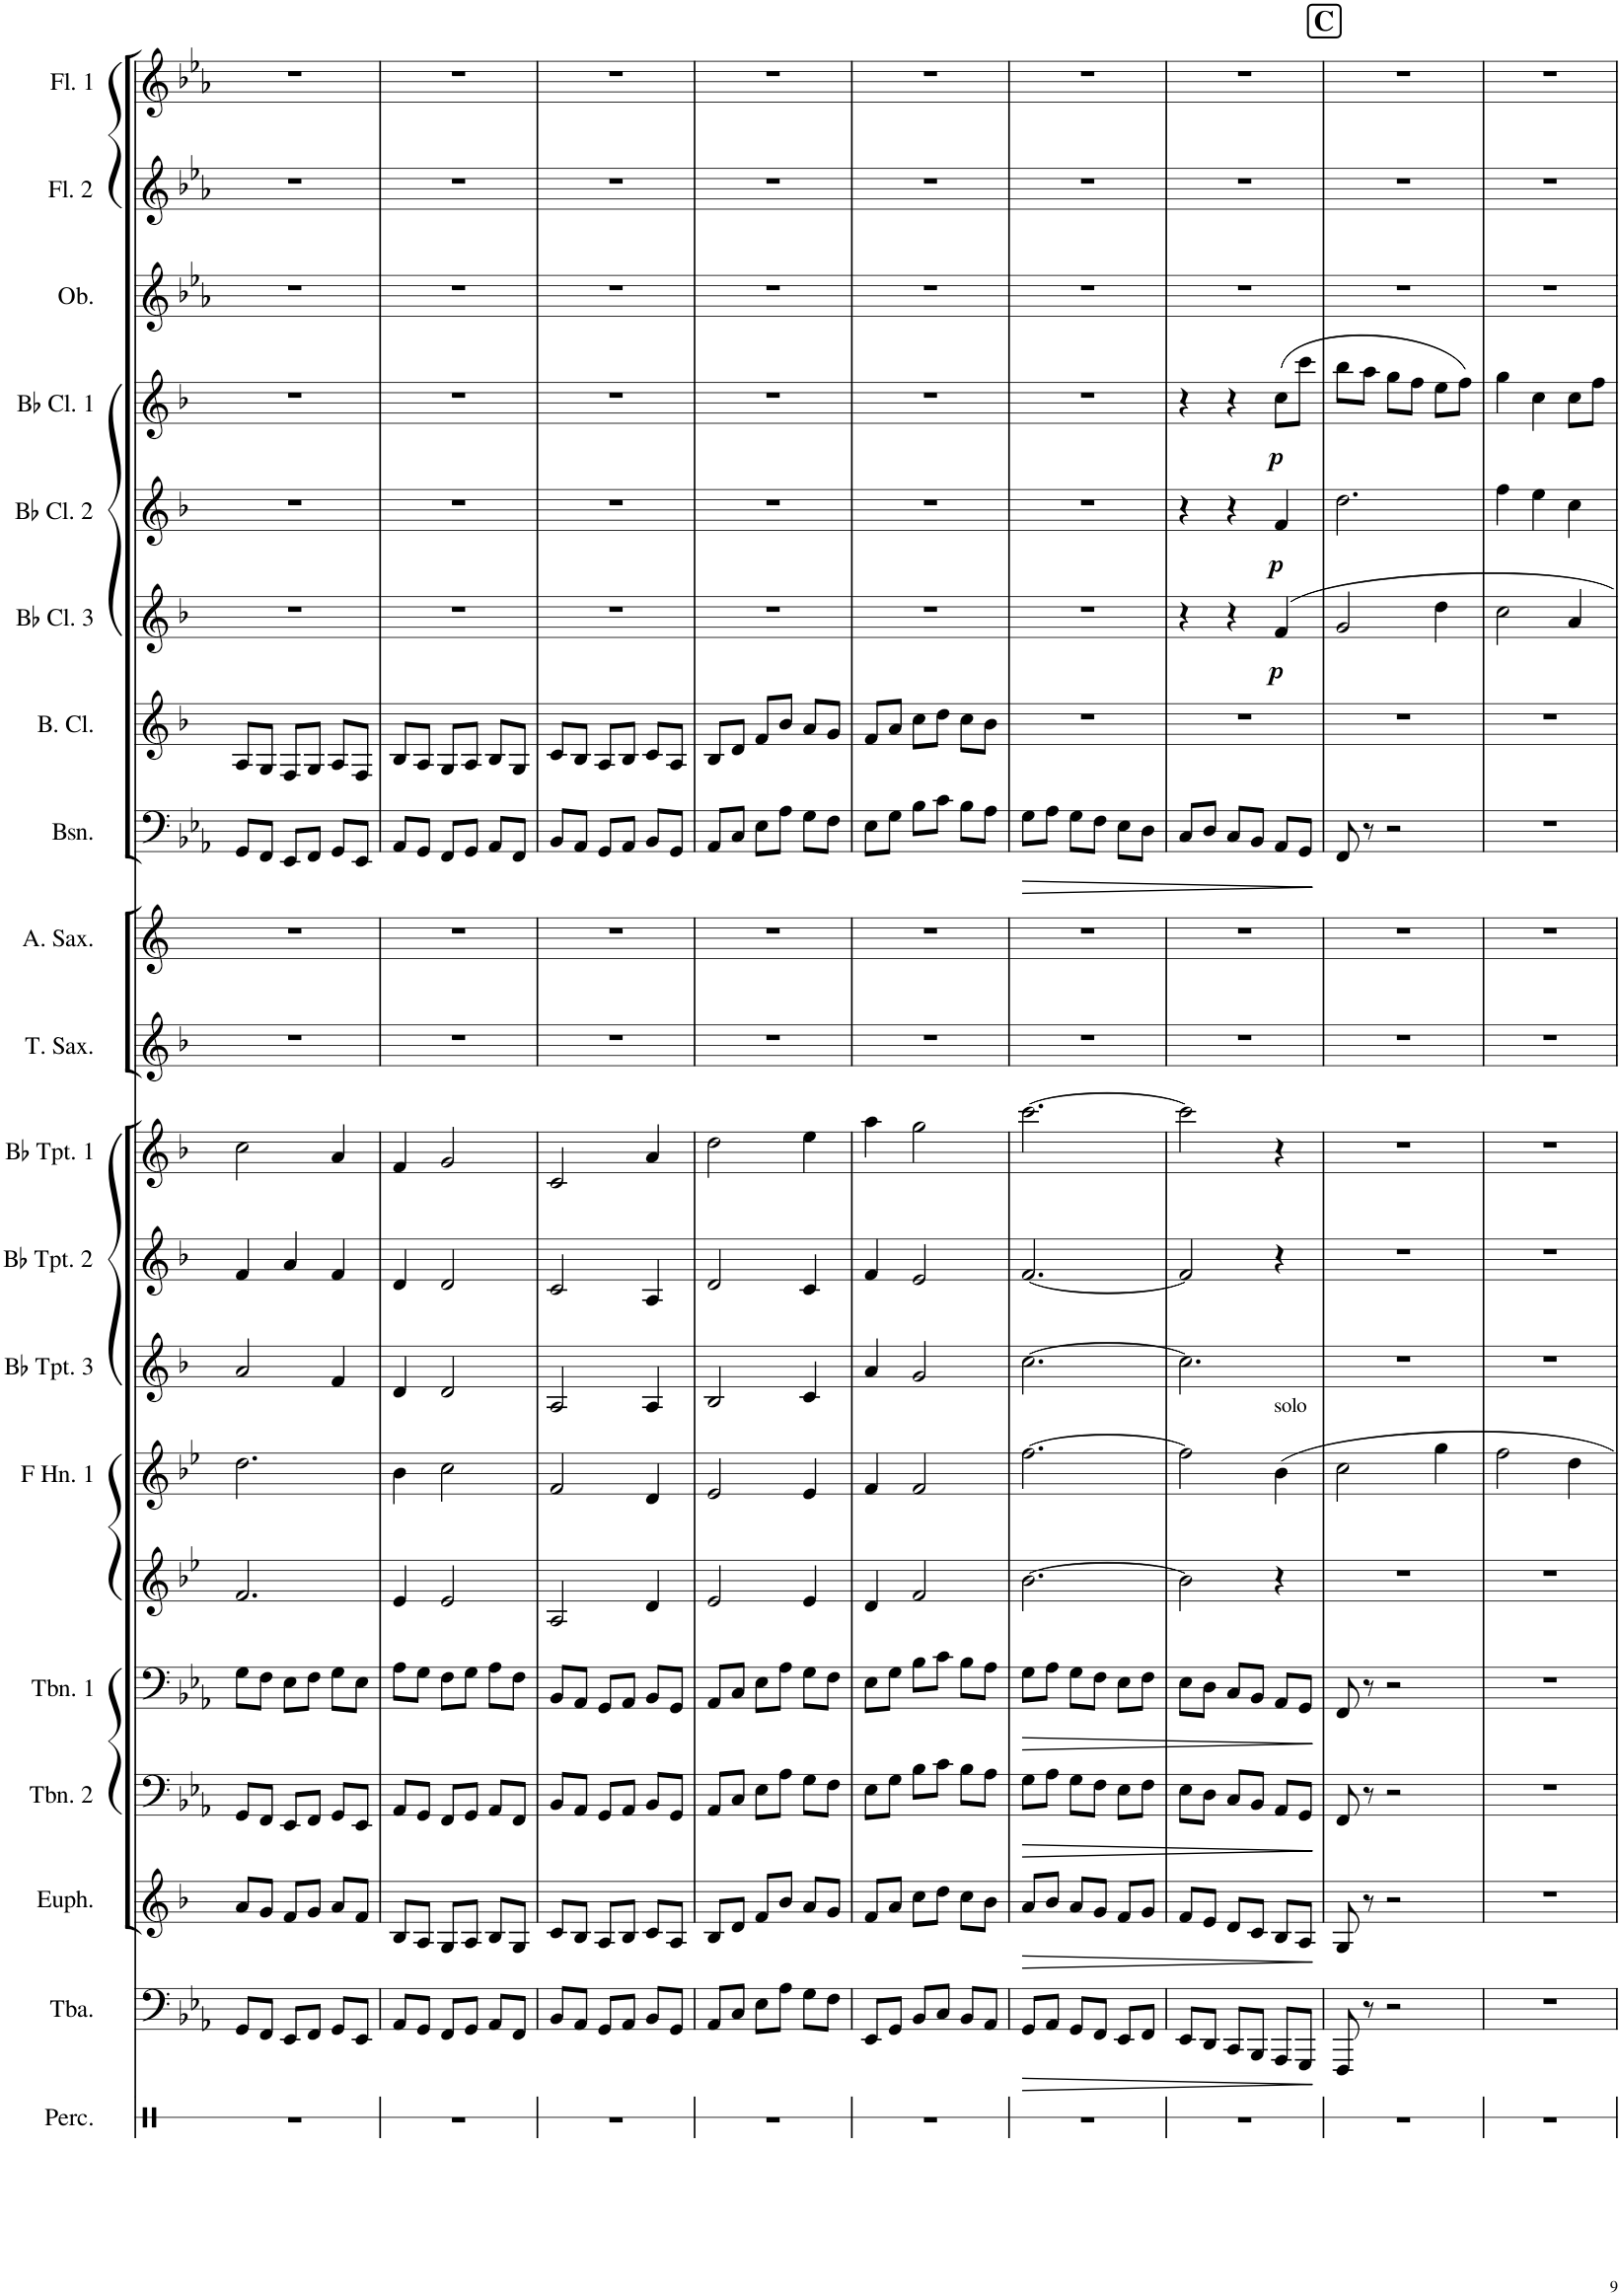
**kern	**kern	**dynam	**kern	**dynam	**kern	**dynam	**kern	**dynam	**kern	**kern	**kern	**kern	**kern	**kern	**kern	**kern	**dynam	**kern	**kern	**dynam	**kern	**dynam	**kern	**dynam	**kern	**kern	**kern
*part20	*part19	*part19	*part18	*part18	*part17	*part17	*part16	*part16	*part15	*part14	*part13	*part12	*part11	*part10	*part9	*part8	*part8	*part7	*part6	*part6	*part5	*part5	*part4	*part4	*part3	*part2	*part1
*staff20	*staff19	*staff19	*staff18	*staff18	*staff17	*staff17	*staff16	*staff16	*staff15	*staff14	*staff13	*staff12	*staff11	*staff10	*staff9	*staff8	*staff8	*staff7	*staff6	*staff6	*staff5	*staff5	*staff4	*staff4	*staff3	*staff2	*staff1
*I"Percussion	*I"Tuba	*	*I"Euphonium	*	*I"Trombone 2	*	*I"Trombone 1	*	*I"F Horn 2	*I"F Horn 1	*I"Bb Trumpet 3	*I"Bb Trumpet 2	*I"Bb Trumpet 1	*I"Tenor Saxophone	*I"Alto Saxophone	*I"Bassoon	*	*I"Bass Clarinet	*I"Bb Clarinet 3	*	*I"Bb Clarinet 2	*	*I"Bb Clarinet 1	*	*I"Oboe	*I"Flute 2	*I"Flute 1
*I'Perc.	*I'Tba.	*	*I'Euph.	*	*I'Tbn. 2	*	*I'Tbn. 1	*	*I'Hn	*I'F Hn. 1	*I'Bb Tpt. 3	*I'Bb Tpt. 2	*I'Bb Tpt. 1	*I'T. Sax.	*I'A. Sax.	*I'Bsn.	*	*I'B. Cl.	*I'Bb Cl. 3	*	*I'Bb Cl. 2	*	*I'Bb Cl. 1	*	*I'Ob.	*I'Fl. 2	*I'Fl. 1
!!LO:PB:g=z
*clefX	*clefF4	*	*clefG2	*	*clefF4	*	*clefF4	*	*clefG2	*clefG2	*clefG2	*clefG2	*clefG2	*clefG2	*clefG2	*clefF4	*	*clefG2	*clefG2	*	*clefG2	*	*clefG2	*	*clefG2	*clefG2	*clefG2
*	*	*	*Trd8c14	*	*	*	*	*	*Trd4c7	*Trd4c7	*Trd1c2	*Trd1c2	*Trd1c2	*Trd8c14	*Trd5c9	*	*	*Trd8c14	*Trd1c2	*	*Trd1c2	*	*Trd1c2	*	*	*	*
*k[]	*k[b-e-a-]	*	*k[b-]	*	*k[b-e-a-]	*	*k[b-e-a-]	*	*k[b-e-]	*k[b-e-]	*k[b-]	*k[b-]	*k[b-]	*k[b-]	*k[]	*k[b-e-a-]	*	*k[b-]	*k[b-]	*	*k[b-]	*	*k[b-]	*	*k[b-e-a-]	*k[b-e-a-]	*k[b-e-a-]
*M3/4	*M3/4	*	*M3/4	*	*M3/4	*	*M3/4	*	*M3/4	*M3/4	*M3/4	*M3/4	*M3/4	*M3/4	*M3/4	*M3/4	*	*M3/4	*M3/4	*	*M3/4	*	*M3/4	*	*M3/4	*M3/4	*M3/4
=50	=50	=50	=50	=50	=50	=50	=50	=50	=50	=50	=50	=50	=50	=50	=50	=50	=50	=50	=50	=50	=50	=50	=50	=50	=50	=50	=50
2.r	8GG/L	.	8a/L	.	8GG/L	.	8G\L	.	2.f/	2.dd\	2a/	4f/	2cc\	2.r	2.r	8GG/L	.	8A/L	2.r	.	2.r	.	2.r	.	2.r	2.r	2.r
.	8FF/J	.	8g/J	.	8FF/J	.	8F\J	.	.	.	.	.	.	.	.	8FF/J	.	8G/J	.	.	.	.	.	.	.	.	.
.	8EE-/L	.	8f/L	.	8EE-/L	.	8E-\L	.	.	.	.	4a/	.	.	.	8EE-/L	.	8F/L	.	.	.	.	.	.	.	.	.
.	8FF/J	.	8g/J	.	8FF/J	.	8F\J	.	.	.	.	.	.	.	.	8FF/J	.	8G/J	.	.	.	.	.	.	.	.	.
.	8GG/L	.	8a/L	.	8GG/L	.	8G\L	.	.	.	4f/	4f/	4a/	.	.	8GG/L	.	8A/L	.	.	.	.	.	.	.	.	.
.	8EE-/J	.	8f/J	.	8EE-/J	.	8E-\J	.	.	.	.	.	.	.	.	8EE-/J	.	8F/J	.	.	.	.	.	.	.	.	.
=51	=51	=51	=51	=51	=51	=51	=51	=51	=51	=51	=51	=51	=51	=51	=51	=51	=51	=51	=51	=51	=51	=51	=51	=51	=51	=51	=51
2.r	8AA-/L	.	8B-/L	.	8AA-/L	.	8A-\L	.	4e-/	4b-\	4d/	4d/	4f/	2.r	2.r	8AA-/L	.	8B-/L	2.r	.	2.r	.	2.r	.	2.r	2.r	2.r
.	8GG/J	.	8A/J	.	8GG/J	.	8G\J	.	.	.	.	.	.	.	.	8GG/J	.	8A/J	.	.	.	.	.	.	.	.	.
.	8FF/L	.	8G/L	.	8FF/L	.	8F\L	.	2e-/	2cc\	2d/	2d/	2g/	.	.	8FF/L	.	8G/L	.	.	.	.	.	.	.	.	.
.	8GG/J	.	8A/J	.	8GG/J	.	8G\J	.	.	.	.	.	.	.	.	8GG/J	.	8A/J	.	.	.	.	.	.	.	.	.
.	8AA-/L	.	8B-/L	.	8AA-/L	.	8A-\L	.	.	.	.	.	.	.	.	8AA-/L	.	8B-/L	.	.	.	.	.	.	.	.	.
.	8FF/J	.	8G/J	.	8FF/J	.	8F\J	.	.	.	.	.	.	.	.	8FF/J	.	8G/J	.	.	.	.	.	.	.	.	.
=52	=52	=52	=52	=52	=52	=52	=52	=52	=52	=52	=52	=52	=52	=52	=52	=52	=52	=52	=52	=52	=52	=52	=52	=52	=52	=52	=52
2.r	8BB-/L	.	8c/L	.	8BB-/L	.	8BB-/L	.	2A/	2f/	2A/	2c/	2c/	2.r	2.r	8BB-/L	.	8c/L	2.r	.	2.r	.	2.r	.	2.r	2.r	2.r
.	8AA-/J	.	8B-/J	.	8AA-/J	.	8AA-/J	.	.	.	.	.	.	.	.	8AA-/J	.	8B-/J	.	.	.	.	.	.	.	.	.
.	8GG/L	.	8A/L	.	8GG/L	.	8GG/L	.	.	.	.	.	.	.	.	8GG/L	.	8A/L	.	.	.	.	.	.	.	.	.
.	8AA-/J	.	8B-/J	.	8AA-/J	.	8AA-/J	.	.	.	.	.	.	.	.	8AA-/J	.	8B-/J	.	.	.	.	.	.	.	.	.
.	8BB-/L	.	8c/L	.	8BB-/L	.	8BB-/L	.	4d/	4d/	4A/	4A/	4a/	.	.	8BB-/L	.	8c/L	.	.	.	.	.	.	.	.	.
.	8GG/J	.	8A/J	.	8GG/J	.	8GG/J	.	.	.	.	.	.	.	.	8GG/J	.	8A/J	.	.	.	.	.	.	.	.	.
=53	=53	=53	=53	=53	=53	=53	=53	=53	=53	=53	=53	=53	=53	=53	=53	=53	=53	=53	=53	=53	=53	=53	=53	=53	=53	=53	=53
2.r	8AA-/L	.	8B-/L	.	8AA-/L	.	8AA-/L	.	2e-/	2e-/	2B-/	2d/	2dd\	2.r	2.r	8AA-/L	.	8B-/L	2.r	.	2.r	.	2.r	.	2.r	2.r	2.r
.	8C/J	.	8d/J	.	8C/J	.	8C/J	.	.	.	.	.	.	.	.	8C/J	.	8d/J	.	.	.	.	.	.	.	.	.
.	8E-\L	.	8f/L	.	8E-\L	.	8E-\L	.	.	.	.	.	.	.	.	8E-\L	.	8f/L	.	.	.	.	.	.	.	.	.
.	8A-\J	.	8b-/J	.	8A-\J	.	8A-\J	.	.	.	.	.	.	.	.	8A-\J	.	8b-/J	.	.	.	.	.	.	.	.	.
.	8G\L	.	8a/L	.	8G\L	.	8G\L	.	4e-/	4e-/	4c/	4c/	4ee\	.	.	8G\L	.	8a/L	.	.	.	.	.	.	.	.	.
.	8F\J	.	8g/J	.	8F\J	.	8F\J	.	.	.	.	.	.	.	.	8F\J	.	8g/J	.	.	.	.	.	.	.	.	.
=54	=54	=54	=54	=54	=54	=54	=54	=54	=54	=54	=54	=54	=54	=54	=54	=54	=54	=54	=54	=54	=54	=54	=54	=54	=54	=54	=54
2.r	8EE-/L	.	8f/L	.	8E-\L	.	8E-\L	.	4d/	4f/	4a/	4f/	4aa\	2.r	2.r	8E-\L	.	8f/L	2.r	.	2.r	.	2.r	.	2.r	2.r	2.r
.	8GG/J	.	8a/J	.	8G\J	.	8G\J	.	.	.	.	.	.	.	.	8G\J	.	8a/J	.	.	.	.	.	.	.	.	.
.	8BB-/L	.	8cc\L	.	8B-\L	.	8B-\L	.	2f/	2f/	2g/	2e/	2gg\	.	.	8B-\L	.	8cc\L	.	.	.	.	.	.	.	.	.
.	8C/J	.	8dd\J	.	8c\J	.	8c\J	.	.	.	.	.	.	.	.	8c\J	.	8dd\J	.	.	.	.	.	.	.	.	.
.	8BB-/L	.	8cc\L	.	8B-\L	.	8B-\L	.	.	.	.	.	.	.	.	8B-\L	.	8cc\L	.	.	.	.	.	.	.	.	.
.	8AA-/J	.	8b-\J	.	8A-\J	.	8A-\J	.	.	.	.	.	.	.	.	8A-\J	.	8b-\J	.	.	.	.	.	.	.	.	.
=55	=55	=55	=55	=55	=55	=55	=55	=55	=55	=55	=55	=55	=55	=55	=55	=55	=55	=55	=55	=55	=55	=55	=55	=55	=55	=55	=55
!	!	!LO:HP:b	!	!LO:HP:b	!	!LO:HP:b	!	!LO:HP:b	!	!	!	!	!	!	!	!	!LO:HP:b	!	!	!	!	!	!	!	!	!	!
2.r	8GG/L	>	8a/L	>	8G\L	>	8G\L	>	[2.b-\	[2.ff\	[2.cc\	[2.f/	[2.ccc\	2.r	2.r	8G\L	>	2.r	2.r	.	2.r	.	2.r	.	2.r	2.r	2.r
.	8AA-/J	.	8b-/J	.	8A-\J	.	8A-\J	.	.	.	.	.	.	.	.	8A-\J	.	.	.	.	.	.	.	.	.	.	.
.	8GG/L	.	8a/L	.	8G\L	.	8G\L	.	.	.	.	.	.	.	.	8G\L	.	.	.	.	.	.	.	.	.	.	.
.	8FF/J	.	8g/J	.	8F\J	.	8F\J	.	.	.	.	.	.	.	.	8F\J	.	.	.	.	.	.	.	.	.	.	.
.	8EE-/L	.	8f/L	.	8E-\L	.	8E-\L	.	.	.	.	.	.	.	.	8E-\L	.	.	.	.	.	.	.	.	.	.	.
.	8FF/J	.	8g/J	.	8F\J	.	8F\J	.	.	.	.	.	.	.	.	8D\J	.	.	.	.	.	.	.	.	.	.	.
=56	=56	=56	=56	=56	=56	=56	=56	=56	=56	=56	=56	=56	=56	=56	=56	=56	=56	=56	=56	=56	=56	=56	=56	=56	=56	=56	=56
2.r	8EE-/L	.	8f/L	.	8E-\L	.	8E-\L	.	2b-\]	2ff\]	2.cc\]	2f/]	2ccc\]	2.r	2.r	8C/L	.	2.r	4r	.	4r	.	4r	.	2.r	2.r	2.r
.	8DD/J	.	8e/J	.	8D\J	.	8D\J	.	.	.	.	.	.	.	.	8D/J	.	.	.	.	.	.	.	.	.	.	.
.	8CC/L	.	8d/L	.	8C/L	.	8C/L	.	.	.	.	.	.	.	.	8C/L	.	.	4r	.	4r	.	4r	.	.	.	.
.	8BBB-/J	.	8c/J	.	8BB-/J	.	8BB-/J	.	.	.	.	.	.	.	.	8BB-/J	.	.	.	.	.	.	.	.	.	.	.
!	!	!	!	!	!	!	!	!	!	!LO:TX:a:t=solo	!	!	!	!	!	!	!	!	!	!	!	!	!	!	!	!	!
!	!	!	!	!	!	!	!	!	!	!	!	!	!	!	!	!	!	!	!	!LO:DY:b	!	!LO:DY:b	!	!LO:DY:b	!	!	!
.	8AAA-/L	.	8B-/L	.	8AA-/L	.	8AA-/L	.	4r	4b-\	.	4r	4r	.	.	8AA-/L	.	.	4f/	p	4f/	p	(8cc\L	p	.	.	.
.	8GGG/J	.	8A/J	.	8GG/J	.	8GG/J	.	.	.	.	.	.	.	.	8GG/J	.	.	.	.	.	.	8ccc\J	.	.	.	.
.	.	]	.	]	.	]	.	]	.	.	.	.	.	.	.	.	]	.	.	.	.	.	.	.	.	.	.
!!LO:REH:place=s1:a:B:cj:fs=14:t=C
=57	=57	=57	=57	=57	=57	=57	=57	=57	=57	=57	=57	=57	=57	=57	=57	=57	=57	=57	=57	=57	=57	=57	=57	=57	=57	=57	=57
2.r	8FFF/	.	8G/	.	8FF/	.	8FF/	.	2.r	2cc\	2.r	2.r	2.r	2.r	2.r	8FF/	.	2.r	2g/	.	2.dd\	.	8bb-\L	.	2.r	2.r	2.r
.	8r	.	8r	.	8r	.	8r	.	.	.	.	.	.	.	.	8r	.	.	.	.	.	.	8aa\J	.	.	.	.
.	2r	.	2r	.	2r	.	2r	.	.	.	.	.	.	.	.	2r	.	.	.	.	.	.	8gg\L	.	.	.	.
.	.	.	.	.	.	.	.	.	.	.	.	.	.	.	.	.	.	.	.	.	.	.	8ff\J	.	.	.	.
.	.	.	.	.	.	.	.	.	.	4gg\	.	.	.	.	.	.	.	.	4dd\	.	.	.	8ee\L	.	.	.	.
.	.	.	.	.	.	.	.	.	.	.	.	.	.	.	.	.	.	.	.	.	.	.	8ff\J)	.	.	.	.
=58	=58	=58	=58	=58	=58	=58	=58	=58	=58	=58	=58	=58	=58	=58	=58	=58	=58	=58	=58	=58	=58	=58	=58	=58	=58	=58	=58
2.r	2.r	.	2.r	.	2.r	.	2.r	.	2.r	2ff\	2.r	2.r	2.r	2.r	2.r	2.r	.	2.r	2cc\	.	4ff\	.	4gg\	.	2.r	2.r	2.r
.	.	.	.	.	.	.	.	.	.	.	.	.	.	.	.	.	.	.	.	.	4ee\	.	4cc\	.	.	.	.
.	.	.	.	.	.	.	.	.	.	4dd\	.	.	.	.	.	.	.	.	4a/	.	4cc\	.	8cc\L	.	.	.	.
.	.	.	.	.	.	.	.	.	.	.	.	.	.	.	.	.	.	.	.	.	.	.	8ff\J	.	.	.	.
=	=	=	=	=	=	=	=	=	=	=	=	=	=	=	=	=	=	=	=	=	=	=	=	=	=	=	=
*-	*-	*-	*-	*-	*-	*-	*-	*-	*-	*-	*-	*-	*-	*-	*-	*-	*-	*-	*-	*-	*-	*-	*-	*-	*-	*-	*-
